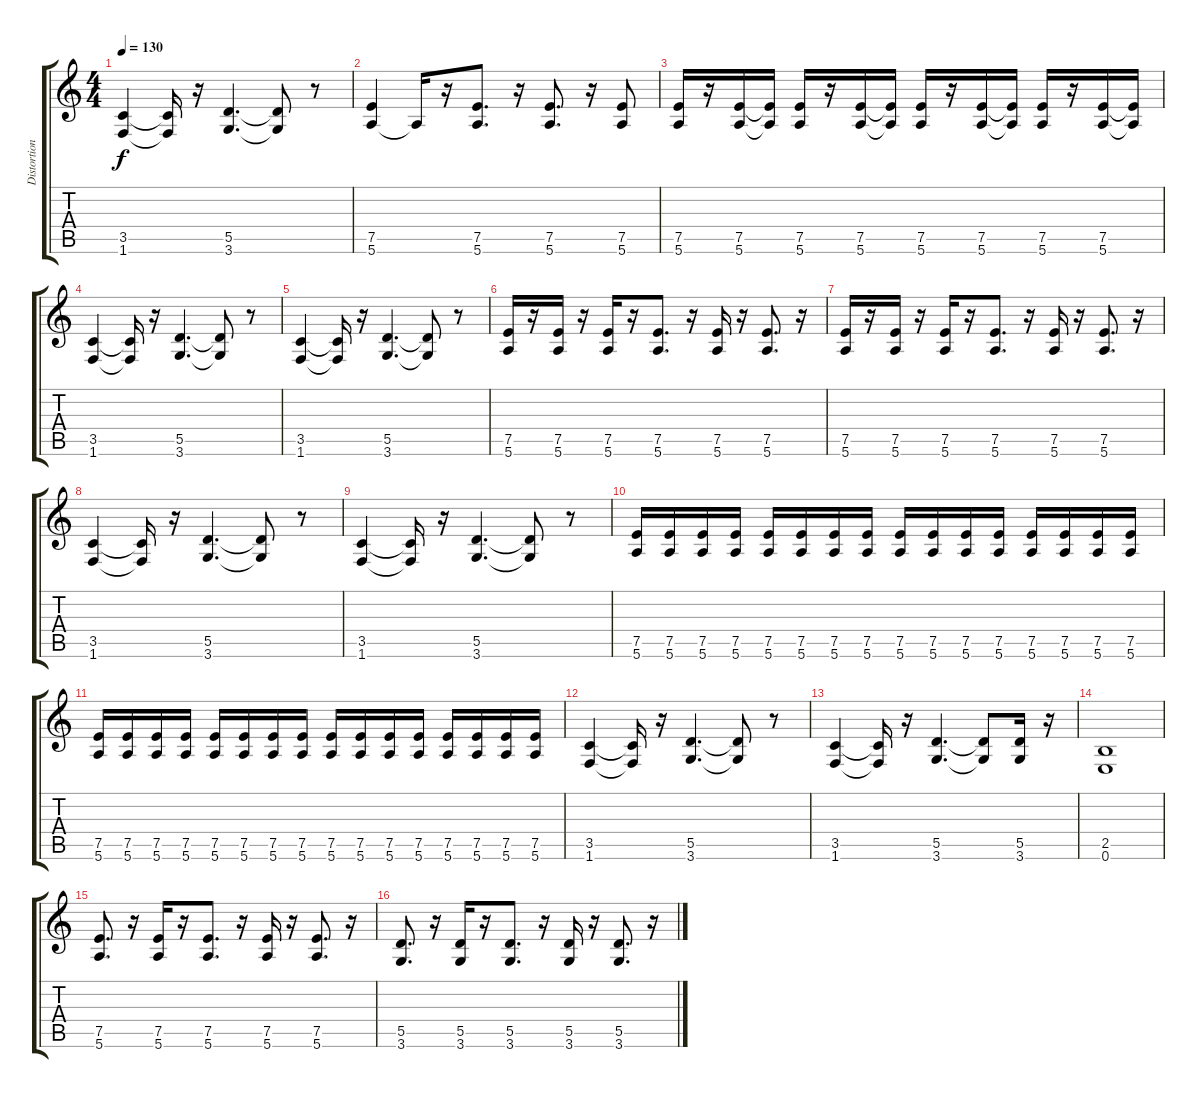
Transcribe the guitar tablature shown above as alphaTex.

\track ("Distortion Guitar" "Distortion") {instrument distortionguitar}
\staff {score tabs}
\tuning (E4 B3 G3 D3 A2 E2) {hide}
\ts (4 4)
\tempo 130
\clef g2
\ks c
(3.5 1.6).4{dy f} (3.5{t} 1.6{t}).16 r.16 (5.5 3.6).4{d} (5.5{t} 3.6{t}).8 r.8 |
(7.5 5.6).4 5.6{t}.16 r.16 (7.5 5.6).8{d} r.16 (7.5 5.6).8{d} r.16 (7.5 5.6).8 |
(7.5 5.6).16 r.16 (7.5 5.6).16 (7.5{t} 5.6{t}).16 (7.5 5.6).16 r.16 (7.5 5.6).16 (7.5{t} 5.6{t}).16 (7.5 5.6).16 r.16 (7.5 5.6).16 (7.5{t} 5.6{t}).16 (7.5 5.6).16 r.16 (7.5 5.6).16 (7.5{t} 5.6{t}).16 |
(3.5 1.6).4 (3.5{t} 1.6{t}).16 r.16 (5.5 3.6).4{d} (5.5{t} 3.6{t}).8 r.8 |
(3.5 1.6).4 (3.5{t} 1.6{t}).16 r.16 (5.5 3.6).4{d} (5.5{t} 3.6{t}).8 r.8 |
(7.5 5.6).16 r.16 (7.5 5.6).16 r.16 (7.5 5.6).16 r.16 (7.5 5.6).8{d} r.16 (7.5 5.6).16 r.16 (7.5 5.6).8{d} r.16 |
(7.5 5.6).16 r.16 (7.5 5.6).16 r.16 (7.5 5.6).16 r.16 (7.5 5.6).8{d} r.16 (7.5 5.6).16 r.16 (7.5 5.6).8{d} r.16 |
(3.5 1.6).4 (3.5{t} 1.6{t}).16 r.16 (5.5 3.6).4{d} (5.5{t} 3.6{t}).8 r.8 |
(3.5 1.6).4 (3.5{t} 1.6{t}).16 r.16 (5.5 3.6).4{d} (5.5{t} 3.6{t}).8 r.8 |
(7.5 5.6).16 (7.5 5.6).16 (7.5 5.6).16 (7.5 5.6).16 (7.5 5.6).16 (7.5 5.6).16 (7.5 5.6).16 (7.5 5.6).16 (7.5 5.6).16 (7.5 5.6).16 (7.5 5.6).16 (7.5 5.6).16 (7.5 5.6).16 (7.5 5.6).16 (7.5 5.6).16 (7.5 5.6).16 |
(7.5 5.6).16 (7.5 5.6).16 (7.5 5.6).16 (7.5 5.6).16 (7.5 5.6).16 (7.5 5.6).16 (7.5 5.6).16 (7.5 5.6).16 (7.5 5.6).16 (7.5 5.6).16 (7.5 5.6).16 (7.5 5.6).16 (7.5 5.6).16 (7.5 5.6).16 (7.5 5.6).16 (7.5 5.6).16 |
(3.5 1.6).4 (3.5{t} 1.6{t}).16 r.16 (5.5 3.6).4{d} (5.5{t} 3.6{t}).8 r.8 |
(3.5 1.6).4 (3.5{t} 1.6{t}).16 r.16 (5.5 3.6).4{d} (5.5{t} 3.6{t}).8 (5.5 3.6).16 r.16 |
(2.5 0.6).1 |
(7.5 5.6).8{d} r.16 (7.5 5.6).16 r.16 (7.5 5.6).8{d} r.16 (7.5 5.6).16 r.16 (7.5 5.6).8{d} r.16 |
(5.5 3.6).8{d} r.16 (5.5 3.6).16 r.16 (5.5 3.6).8{d} r.16 (5.5 3.6).16 r.16 (5.5 3.6).8{d} r.16
